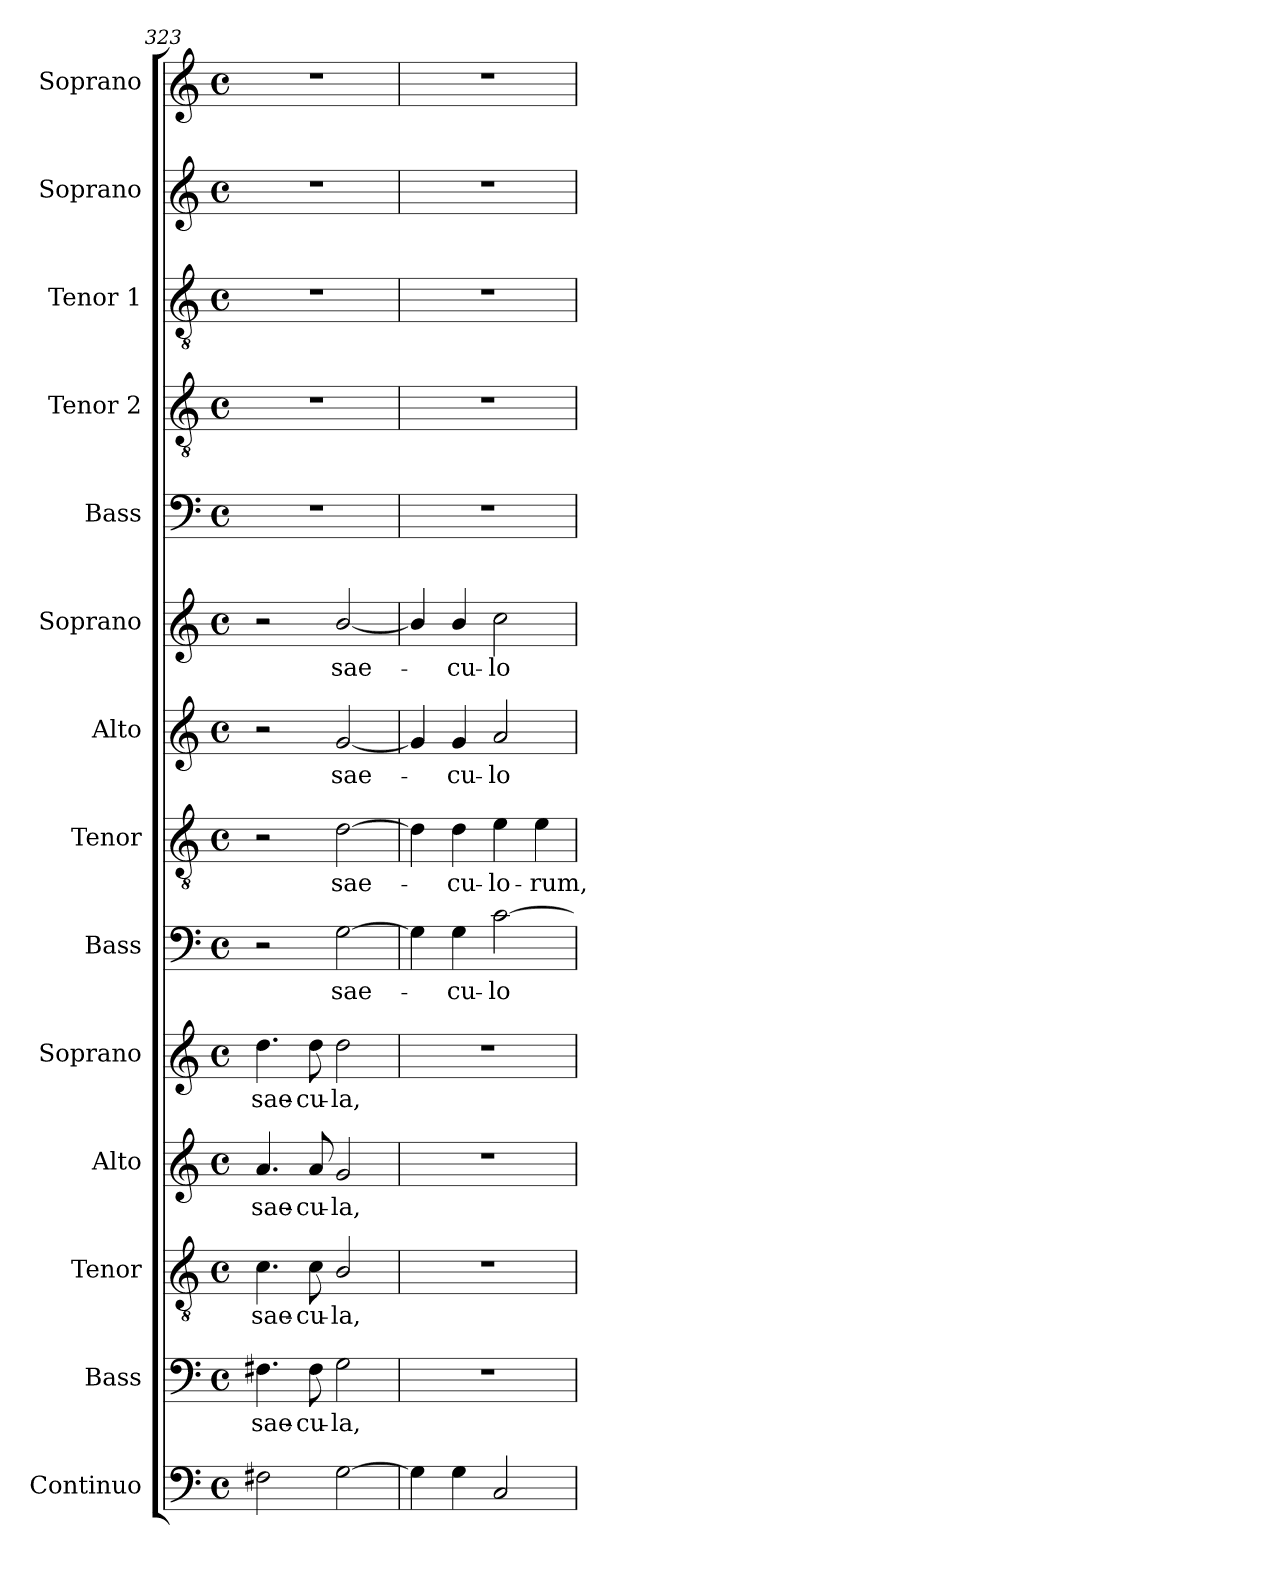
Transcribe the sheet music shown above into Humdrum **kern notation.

**kern	**kern	**text	**kern	**text	**kern	**text	**kern	**text	**kern	**text	**kern	**text	**kern	**text	**kern	**text	**kern	**kern	**kern	**kern	**kern
*part14	*part13	*part13	*part12	*part12	*part11	*part11	*part10	*part10	*part9	*part9	*part8	*part8	*part7	*part7	*part6	*part6	*part5	*part4	*part3	*part2	*part1
*staff14	*staff13	*staff13	*staff12	*staff12	*staff11	*staff11	*staff10	*staff10	*staff9	*staff9	*staff8	*staff8	*staff7	*staff7	*staff6	*staff6	*staff5	*staff4	*staff3	*staff2	*staff1
*I"Continuo	*I"Bass	*	*I"Tenor	*	*I"Alto	*	*I"Soprano	*	*I"Bass	*	*I"Tenor	*	*I"Alto	*	*I"Soprano	*	*I"Bass	*I"Tenor 2	*I"Tenor 1	*I"Soprano	*I"Soprano
*I'Cont.	*I'B.	*	*I'T.	*	*I'A.	*	*I'S.	*	*I'B.	*	*I'T.	*	*I'A.	*	*I'S.	*	*I'B.	*I'T2.	*I'T1.	*I'S.	*I'S.
*clefF4	*clefF4	*	*clefGv2	*	*clefG2	*	*clefG2	*	*clefF4	*	*clefGv2	*	*clefG2	*	*clefG2	*	*clefF4	*clefGv2	*clefGv2	*clefG2	*clefG2
*	*	*	*ITrd7c12	*	*	*	*	*	*	*	*ITrd7c12	*	*	*	*	*	*	*ITrd7c12	*ITrd7c12	*	*
*k[]	*k[]	*	*k[]	*	*k[]	*	*k[]	*	*k[]	*	*k[]	*	*k[]	*	*k[]	*	*k[]	*k[]	*k[]	*k[]	*k[]
*C:	*C:	*	*C:	*	*C:	*	*C:	*	*C:	*	*C:	*	*C:	*	*C:	*	*C:	*C:	*C:	*C:	*C:
*M4/4	*M4/4	*	*M4/4	*	*M4/4	*	*M4/4	*	*M4/4	*	*M4/4	*	*M4/4	*	*M4/4	*	*M4/4	*M4/4	*M4/4	*M4/4	*M4/4
*met(c)	*met(c)	*	*met(c)	*	*met(c)	*	*met(c)	*	*met(c)	*	*met(c)	*	*met(c)	*	*met(c)	*	*met(c)	*met(c)	*met(c)	*met(c)	*met(c)
=323	=323	=323	=323	=323	=323	=323	=323	=323	=323	=323	=323	=323	=323	=323	=323	=323	=323	=323	=323	=323	=323
!	!	!LO:LY:b:color=#000000	!	!	!	!	!	!	!	!	!	!	!	!	!	!	!	!	!	!	!
!	!	!	!	!LO:LY:b:color=#000000	!	!	!	!	!	!	!	!	!	!	!	!	!	!	!	!	!
!	!	!	!	!	!	!LO:LY:b:color=#000000	!	!	!	!	!	!	!	!	!	!	!	!	!	!	!
!	!	!	!	!	!	!	!	!LO:LY:b:color=#000000	!	!	!	!	!	!	!	!	!	!	!	!	!
2F#Xi\	4.F#Xi\	sae-	4.Ci\	sae-	4.ai/	sae-	4.ddi\	sae-	2r	.	2r	.	2r	.	2r	.	1r	1r	1r	1r	1r
!	!	!LO:LY:b:color=#000000	!	!	!	!	!	!	!	!	!	!	!	!	!	!	!	!	!	!	!
!	!	!	!	!LO:LY:b:color=#000000	!	!	!	!	!	!	!	!	!	!	!	!	!	!	!	!	!
!	!	!	!	!	!	!LO:LY:b:color=#000000	!	!	!	!	!	!	!	!	!	!	!	!	!	!	!
!	!	!	!	!	!	!	!	!LO:LY:b:color=#000000	!	!	!	!	!	!	!	!	!	!	!	!	!
.	8F#i\	-cu-	8Ci\	-cu-	8ai/	-cu-	8ddi\	-cu-	.	.	.	.	.	.	.	.	.	.	.	.	.
!	!	!LO:LY:b:color=#000000	!	!	!	!	!	!	!	!	!	!	!	!	!	!	!	!	!	!	!
!	!	!	!	!LO:LY:b:color=#000000	!	!	!	!	!	!	!	!	!	!	!	!	!	!	!	!	!
!	!	!	!	!	!	!LO:LY:b:color=#000000	!	!	!	!	!	!	!	!	!	!	!	!	!	!	!
!	!	!	!	!	!	!	!	!LO:LY:b:color=#000000	!	!	!	!	!	!	!	!	!	!	!	!	!
!	!	!	!	!	!	!	!	!	!	!LO:LY:b:color=#000000	!	!	!	!	!	!	!	!	!	!	!
!	!	!	!	!	!	!	!	!	!	!	!	!LO:LY:b:color=#000000	!	!	!	!	!	!	!	!	!
!	!	!	!	!	!	!	!	!	!	!	!	!	!	!LO:LY:b:color=#000000	!	!	!	!	!	!	!
!	!	!	!	!	!	!	!	!	!	!	!	!	!	!	!	!LO:LY:b:color=#000000	!	!	!	!	!
[2Gi\	2Gi\	-la,	2BBi/	-la,	2gi/	-la,	2ddi\	-la,	[2Gi\	sae-	[2Di\	sae-	[2gi/	sae-	[2bi/	sae-	.	.	.	.	.
=324	=324	=324	=324	=324	=324	=324	=324	=324	=324	=324	=324	=324	=324	=324	=324	=324	=324	=324	=324	=324	=324
4Gi\]	1r	.	1r	.	1r	.	1r	.	4Gi\]	.	4Di\]	.	4gi/]	.	4bi/]	.	1r	1r	1r	1r	1r
!	!	!	!	!	!	!	!	!	!	!LO:LY:b:color=#000000	!	!	!	!	!	!	!	!	!	!	!
!	!	!	!	!	!	!	!	!	!	!	!	!LO:LY:b:color=#000000	!	!	!	!	!	!	!	!	!
!	!	!	!	!	!	!	!	!	!	!	!	!	!	!LO:LY:b:color=#000000	!	!	!	!	!	!	!
!	!	!	!	!	!	!	!	!	!	!	!	!	!	!	!	!LO:LY:b:color=#000000	!	!	!	!	!
4Gi\	.	.	.	.	.	.	.	.	4Gi\	-cu-	4Di\	-cu-	4gi/	-cu-	4bi/	-cu-	.	.	.	.	.
!	!	!	!	!	!	!	!	!	!	!LO:LY:b:color=#000000	!	!	!	!	!	!	!	!	!	!	!
!	!	!	!	!	!	!	!	!	!	!	!	!LO:LY:b:color=#000000	!	!	!	!	!	!	!	!	!
!	!	!	!	!	!	!	!	!	!	!	!	!	!	!LO:LY:b:color=#000000	!	!	!	!	!	!	!
!	!	!	!	!	!	!	!	!	!	!	!	!	!	!	!	!LO:LY:b:color=#000000	!	!	!	!	!
2Ci/	.	.	.	.	.	.	.	.	[2ci\	-lo-	4Ei\	-lo-	2ai/	-lo-	2cci\	-lo-	.	.	.	.	.
!	!	!	!	!	!	!	!	!	!	!	!	!LO:LY:b:color=#000000	!	!	!	!	!	!	!	!	!
.	.	.	.	.	.	.	.	.	.	.	4Ei\	-rum,	.	.	.	.	.	.	.	.	.
=	=	=	=	=	=	=	=	=	=	=	=	=	=	=	=	=	=	=	=	=	=
*-	*-	*-	*-	*-	*-	*-	*-	*-	*-	*-	*-	*-	*-	*-	*-	*-	*-	*-	*-	*-	*-
